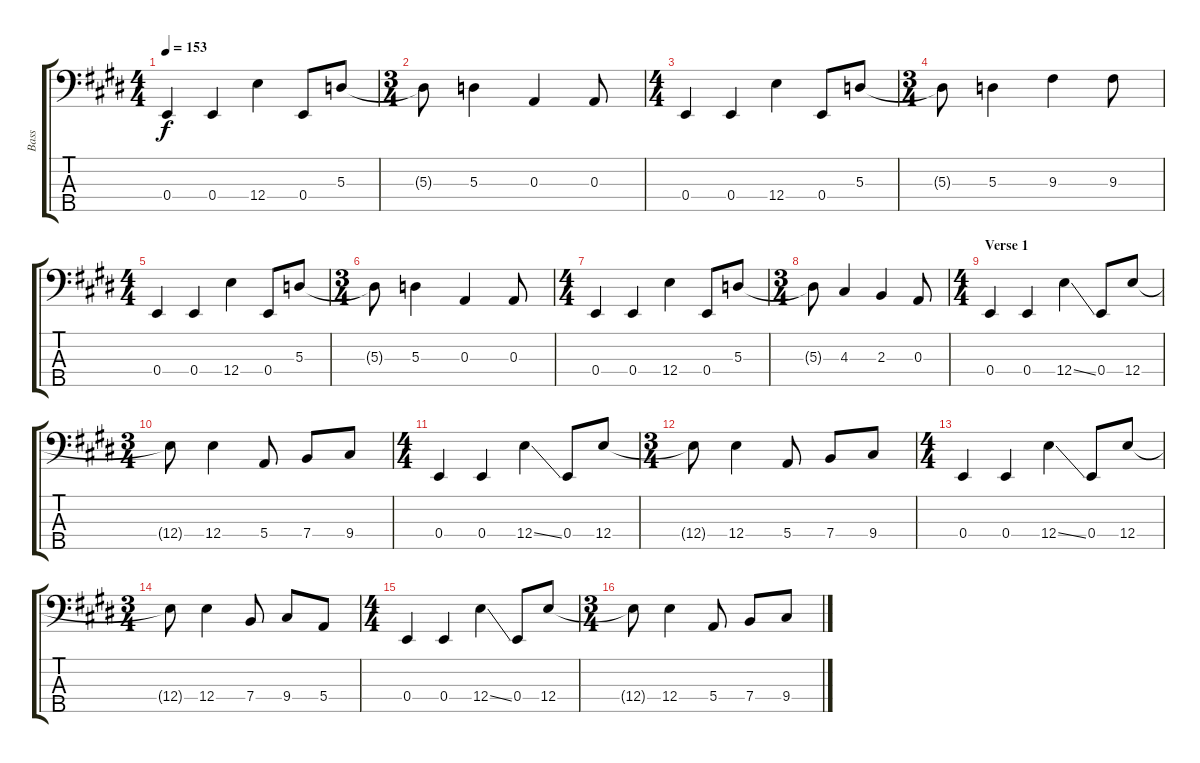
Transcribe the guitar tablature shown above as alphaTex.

\track ("Bass" "Bass") {instrument electricbassfinger}
\staff {score tabs}
\tuning (G2 D2 A1 E1 B0) {hide}
\ts (4 4)
\tempo 153
\clef f4
\ks e
0.4.4{dy f} 0.4.4 12.4.4 0.4.8 5.3.8 |
\ts (3 4)
5.3{t}.8 5.3.4 0.3.4 0.3.8 |
\ts (4 4)
0.4.4 0.4.4 12.4.4 0.4.8 5.3.8 |
\ts (3 4)
5.3{t}.8 5.3.4 9.3.4 9.3.8 |
\ts (4 4)
0.4.4 0.4.4 12.4.4 0.4.8 5.3.8 |
\ts (3 4)
5.3{t}.8 5.3.4 0.3.4 0.3.8 |
\ts (4 4)
0.4.4 0.4.4 12.4.4 0.4.8 5.3.8 |
\ts (3 4)
5.3{t}.8 4.3.4 2.3.4 0.3.8 |
\ts (4 4)
\section ("" "Verse 1")
0.4.4 0.4.4 12.4{ss}.4 0.4.8 12.4.8 |
\ts (3 4)
12.4{t}.8 12.4.4 5.4.8 7.4.8 9.4.8 |
\ts (4 4)
0.4.4 0.4.4 12.4{ss}.4 0.4.8 12.4.8 |
\ts (3 4)
12.4{t}.8 12.4.4 5.4.8 7.4.8 9.4.8 |
\ts (4 4)
0.4.4 0.4.4 12.4{ss}.4 0.4.8 12.4.8 |
\ts (3 4)
12.4{t}.8 12.4.4 7.4.8 9.4.8 5.4.8 |
\ts (4 4)
0.4.4 0.4.4 12.4{ss}.4 0.4.8 12.4.8 |
\ts (3 4)
12.4{t}.8 12.4.4 5.4.8 7.4.8 9.4.8
